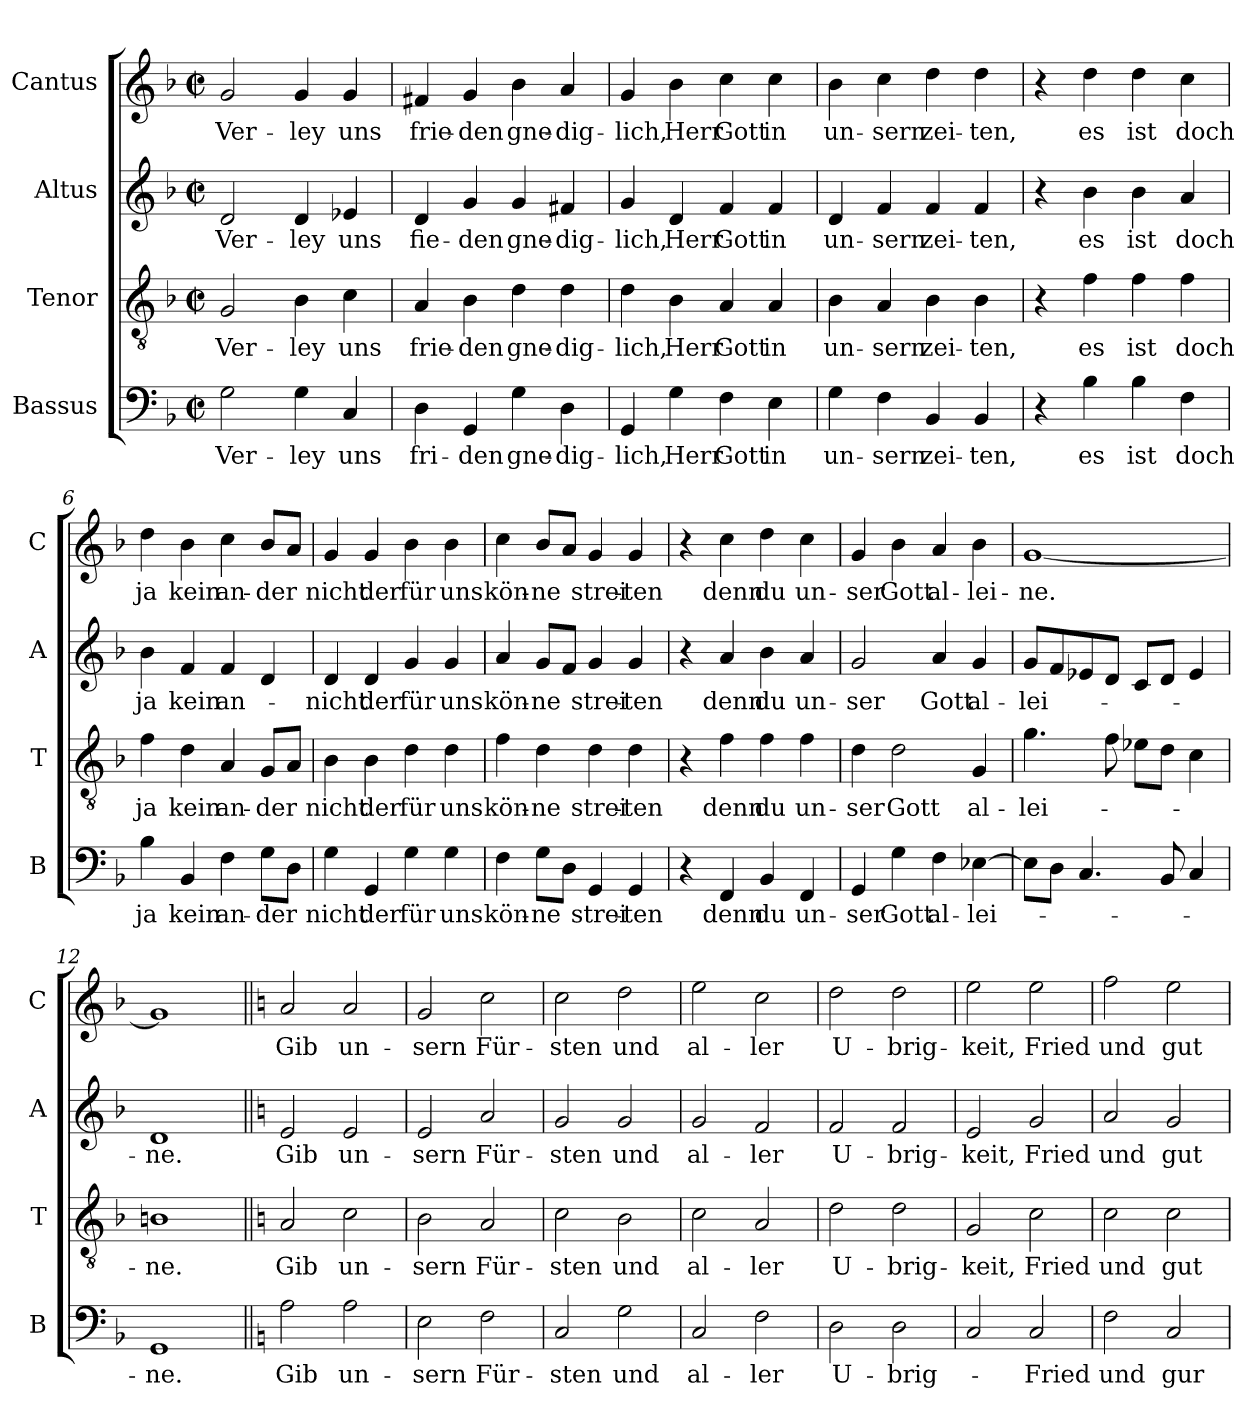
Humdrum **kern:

**kern	**text	**kern	**text	**kern	**text	**kern	**text
*part4	*part4	*part3	*part3	*part2	*part2	*part1	*part1
*staff4	*staff4	*staff3	*staff3	*staff2	*staff2	*staff1	*staff1
*I"Bassus	*	*I"Tenor	*	*I"Altus	*	*I"Cantus	*
*I'B	*	*I'T	*	*I'A	*	*I'C	*
*clefF4	*	*clefGv2	*	*clefG2	*	*clefG2	*
*k[b-]	*	*k[b-]	*	*k[b-]	*	*k[b-]	*
*F:	*	*F:	*	*F:	*	*F:	*
*M2/2	*	*M2/2	*	*M2/2	*	*M2/2	*
*met(c|)	*	*met(c|)	*	*met(c|)	*	*met(c|)	*
=1	=1	=1	=1	=1	=1	=1	=1
!	!LO:LY:b	!	!LO:LY:b	!	!LO:LY:b	!	!LO:LY:b
2G\	Ver-	2G/	Ver-	2d/	Ver-	2g/	Ver-
!	!LO:LY:b	!	!LO:LY:b	!	!LO:LY:b	!	!LO:LY:b
4G\	-ley	4B-\	-ley	4d/	-ley	4g/	-ley
!	!LO:LY:b	!	!LO:LY:b	!	!LO:LY:b	!	!LO:LY:b
4C/	uns	4c\	uns	4e-X/	uns	4g/	uns
=2	=2	=2	=2	=2	=2	=2	=2
!	!LO:LY:b	!	!LO:LY:b	!	!LO:LY:b	!	!LO:LY:b
4D\	fri-	4A/	frie-	4d/	fie-	4f#X/	frie-
!	!LO:LY:b	!	!LO:LY:b	!	!LO:LY:b	!	!LO:LY:b
4GG/	-den	4B-\	-den	4g/	-den	4g/	-den
!	!LO:LY:b	!	!LO:LY:b	!	!LO:LY:b	!	!LO:LY:b
4G\	gne-	4d\	gne-	4g/	gne-	4b-\	gne-
!	!LO:LY:b	!	!LO:LY:b	!	!LO:LY:b	!	!LO:LY:b
4D\	-dig-	4d\	-dig-	4f#X/	-dig-	4a/	-dig-
=3	=3	=3	=3	=3	=3	=3	=3
!	!LO:LY:b	!	!LO:LY:b	!	!LO:LY:b	!	!LO:LY:b
4GG/	-lich,	4d\	-lich,	4g/	-lich,	4g/	-lich,
!	!LO:LY:b	!	!LO:LY:b	!	!LO:LY:b	!	!LO:LY:b
4G\	Herr	4B-\	Herr	4d/	Herr	4b-\	Herr
!	!LO:LY:b	!	!LO:LY:b	!	!LO:LY:b	!	!LO:LY:b
4F\	Gott	4A/	Gott	4f/	Gott	4cc\	Gott
!	!LO:LY:b	!	!LO:LY:b	!	!LO:LY:b	!	!LO:LY:b
4E\	in	4A/	in	4f/	in	4cc\	in
=4	=4	=4	=4	=4	=4	=4	=4
!	!LO:LY:b	!	!LO:LY:b	!	!LO:LY:b	!	!LO:LY:b
4G\	un-	4B-\	un-	4d/	un-	4b-\	un-
!	!LO:LY:b	!	!LO:LY:b	!	!LO:LY:b	!	!LO:LY:b
4F\	-sern	4A/	-sern	4f/	-sern	4cc\	-sern
!	!LO:LY:b	!	!LO:LY:b	!	!LO:LY:b	!	!LO:LY:b
4BB-/	zei-	4B-\	zei-	4f/	zei-	4dd\	zei-
!	!LO:LY:b	!	!LO:LY:b	!	!LO:LY:b	!	!LO:LY:b
4BB-/	-ten,	4B-\	-ten,	4f/	-ten,	4dd\	-ten,
=5	=5	=5	=5	=5	=5	=5	=5
4r	.	4r	.	4r	.	4r	.
!	!LO:LY:b	!	!LO:LY:b	!	!LO:LY:b	!	!LO:LY:b
4B-\	es	4f\	es	4b-\	es	4dd\	es
!	!LO:LY:b	!	!LO:LY:b	!	!LO:LY:b	!	!LO:LY:b
4B-\	ist	4f\	ist	4b-\	ist	4dd\	ist
!	!LO:LY:b	!	!LO:LY:b	!	!LO:LY:b	!	!LO:LY:b
4F\	doch	4f\	doch	4a/	doch	4cc\	doch
!!LO:LB:g=z
=6	=6	=6	=6	=6	=6	=6	=6
!	!LO:LY:b	!	!LO:LY:b	!	!LO:LY:b	!	!LO:LY:b
4B-\	ja	4f\	ja	4b-\	ja	4dd\	ja
!	!LO:LY:b	!	!LO:LY:b	!	!LO:LY:b	!	!LO:LY:b
4BB-/	kein	4d\	kein	4f/	kein	4b-\	kein
!	!LO:LY:b	!	!LO:LY:b	!	!LO:LY:b	!	!LO:LY:b
4F\	an-	4A/	an-	4f/	an-	4cc\	an-
!	!LO:LY:b	!	!LO:LY:b	!	!	!	!LO:LY:b
8G\L	-der	8G/L	-der	4d/	.	8b-/L	-der
8D\J	.	8A/J	.	.	.	8a/J	.
=7	=7	=7	=7	=7	=7	=7	=7
!	!LO:LY:b	!	!LO:LY:b	!	!LO:LY:b	!	!LO:LY:b
4G\	nicht	4B-\	nicht	4d/	nicht	4g/	nicht
!	!LO:LY:b	!	!LO:LY:b	!	!LO:LY:b	!	!LO:LY:b
4GG/	der	4B-\	der	4d/	der	4g/	der
!	!LO:LY:b	!	!LO:LY:b	!	!LO:LY:b	!	!LO:LY:b
4G\	für	4d\	für	4g/	für	4b-\	für
!	!LO:LY:b	!	!LO:LY:b	!	!LO:LY:b	!	!LO:LY:b
4G\	uns	4d\	uns	4g/	uns	4b-\	uns
=8	=8	=8	=8	=8	=8	=8	=8
!	!LO:LY:b	!	!LO:LY:b	!	!LO:LY:b	!	!LO:LY:b
4F\	kön-	4f\	kön-	4a/	kön-	4cc\	kön-
!	!LO:LY:b	!	!LO:LY:b	!	!LO:LY:b	!	!LO:LY:b
8G\L	-ne	4d\	-ne	8g/L	-ne	8b-/L	-ne
8D\J	.	.	.	8f/J	.	8a/J	.
!	!LO:LY:b	!	!LO:LY:b	!	!LO:LY:b	!	!LO:LY:b
4GG/	strei-	4d\	strei-	4g/	strei-	4g/	strei-
!	!LO:LY:b	!	!LO:LY:b	!	!LO:LY:b	!	!LO:LY:b
4GG/	-ten	4d\	-ten	4g/	-ten	4g/	-ten
=9	=9	=9	=9	=9	=9	=9	=9
4r	.	4r	.	4r	.	4r	.
!	!LO:LY:b	!	!LO:LY:b	!	!LO:LY:b	!	!LO:LY:b
4FF/	denn	4f\	denn	4a/	denn	4cc\	denn
!	!LO:LY:b	!	!LO:LY:b	!	!LO:LY:b	!	!LO:LY:b
4BB-/	du	4f\	du	4b-\	du	4dd\	du
!	!LO:LY:b	!	!LO:LY:b	!	!LO:LY:b	!	!LO:LY:b
4FF/	un-	4f\	un-	4a/	un-	4cc\	un-
=10	=10	=10	=10	=10	=10	=10	=10
!	!LO:LY:b	!	!LO:LY:b	!	!LO:LY:b	!	!LO:LY:b
4GG/	-ser	4d\	-ser	2g/	-ser	4g/	-ser
!	!LO:LY:b	!	!LO:LY:b	!	!	!	!LO:LY:b
4G\	Gott	2d\	Gott	.	.	4b-\	Gott
!	!LO:LY:b	!	!	!	!LO:LY:b	!	!LO:LY:b
4F\	al-	.	.	4a/	Gott	4a/	al-
!	!LO:LY:b	!	!LO:LY:b	!	!LO:LY:b	!	!LO:LY:b
[4E-X\	-lei-	4G/	al-	4g/	al-	4b-\	-lei-
!!LO:LB:g=z
=11	=11	=11	=11	=11	=11	=11	=11
!	!	!	!LO:LY:b	!	!LO:LY:b	!	!LO:LY:b
8E-\L]	.	4.g\	-lei-	8g/L	-lei-	[1g	-ne.
8D\J	.	.	.	8f/	.	.	.
4.C/	.	.	.	8e-X/	.	.	.
.	.	8f\	.	8d/J	.	.	.
.	.	8e-X\L	.	8c/L	.	.	.
8BB-/	.	8d\J	.	8d/J	.	.	.
4C/	.	4c\	.	4e-/	.	.	.
=12	=12	=12	=12	=12	=12	=12	=12
!	!LO:LY:b	!	!LO:LY:b	!	!LO:LY:b	!	!
1GG	-ne.	1Bn	-ne.	1d	-ne.	1g]	.
=13||	=13||	=13||	=13||	=13||	=13||	=13||	=13||
*k[]	*	*k[]	*	*k[]	*	*k[]	*
*C:	*	*C:	*	*C:	*	*C:	*
!	!LO:LY:b	!	!LO:LY:b	!	!LO:LY:b	!	!LO:LY:b
2A\	Gib	2A/	Gib	2e/	Gib	2a/	Gib
!	!LO:LY:b	!	!LO:LY:b	!	!LO:LY:b	!	!LO:LY:b
2A\	un-	2c\	un-	2e/	un-	2a/	un-
=14	=14	=14	=14	=14	=14	=14	=14
!	!LO:LY:b	!	!LO:LY:b	!	!LO:LY:b	!	!LO:LY:b
2E\	-sern	2B\	-sern	2e/	-sern	2g/	-sern
!	!LO:LY:b	!	!LO:LY:b	!	!LO:LY:b	!	!LO:LY:b
2F\	Für-	2A/	Für-	2a/	Für-	2cc\	Für-
=15	=15	=15	=15	=15	=15	=15	=15
!	!LO:LY:b	!	!LO:LY:b	!	!LO:LY:b	!	!LO:LY:b
2C/	-sten	2c\	-sten	2g/	-sten	2cc\	-sten
!	!LO:LY:b	!	!LO:LY:b	!	!LO:LY:b	!	!LO:LY:b
2G\	und	2B\	und	2g/	und	2dd\	und
=16	=16	=16	=16	=16	=16	=16	=16
!	!LO:LY:b	!	!LO:LY:b	!	!LO:LY:b	!	!LO:LY:b
2C/	al-	2c\	al-	2g/	al-	2ee\	al-
!	!LO:LY:b	!	!LO:LY:b	!	!LO:LY:b	!	!LO:LY:b
2F\	-ler	2A/	-ler	2f/	-ler	2cc\	-ler
=17	=17	=17	=17	=17	=17	=17	=17
!	!LO:LY:b	!	!LO:LY:b	!	!LO:LY:b	!	!LO:LY:b
2D\	U-	2d\	U-	2f/	U-	2dd\	U-
!	!LO:LY:b	!	!LO:LY:b	!	!LO:LY:b	!	!LO:LY:b
2D\	-brig-	2d\	-brig-	2f/	-brig-	2dd\	-brig-
!!LO:PB:g=z
=18	=18	=18	=18	=18	=18	=18	=18
!	!	!	!LO:LY:b	!	!LO:LY:b	!	!LO:LY:b
2C/	.	2G/	-keit,	2e/	-keit,	2ee\	-keit,
!	!LO:LY:b	!	!LO:LY:b	!	!LO:LY:b	!	!LO:LY:b
2C/	-Fried	2c\	Fried	2g/	Fried	2ee\	Fried
=19	=19	=19	=19	=19	=19	=19	=19
!	!LO:LY:b	!	!LO:LY:b	!	!LO:LY:b	!	!LO:LY:b
2F\	und	2c\	und	2a/	und	2ff\	und
!	!LO:LY:b	!	!LO:LY:b	!	!LO:LY:b	!	!LO:LY:b
2C/	gur	2c\	gut	2g/	gut	2ee\	gut
=	=	=	=	=	=	=	=
*-	*-	*-	*-	*-	*-	*-	*-
